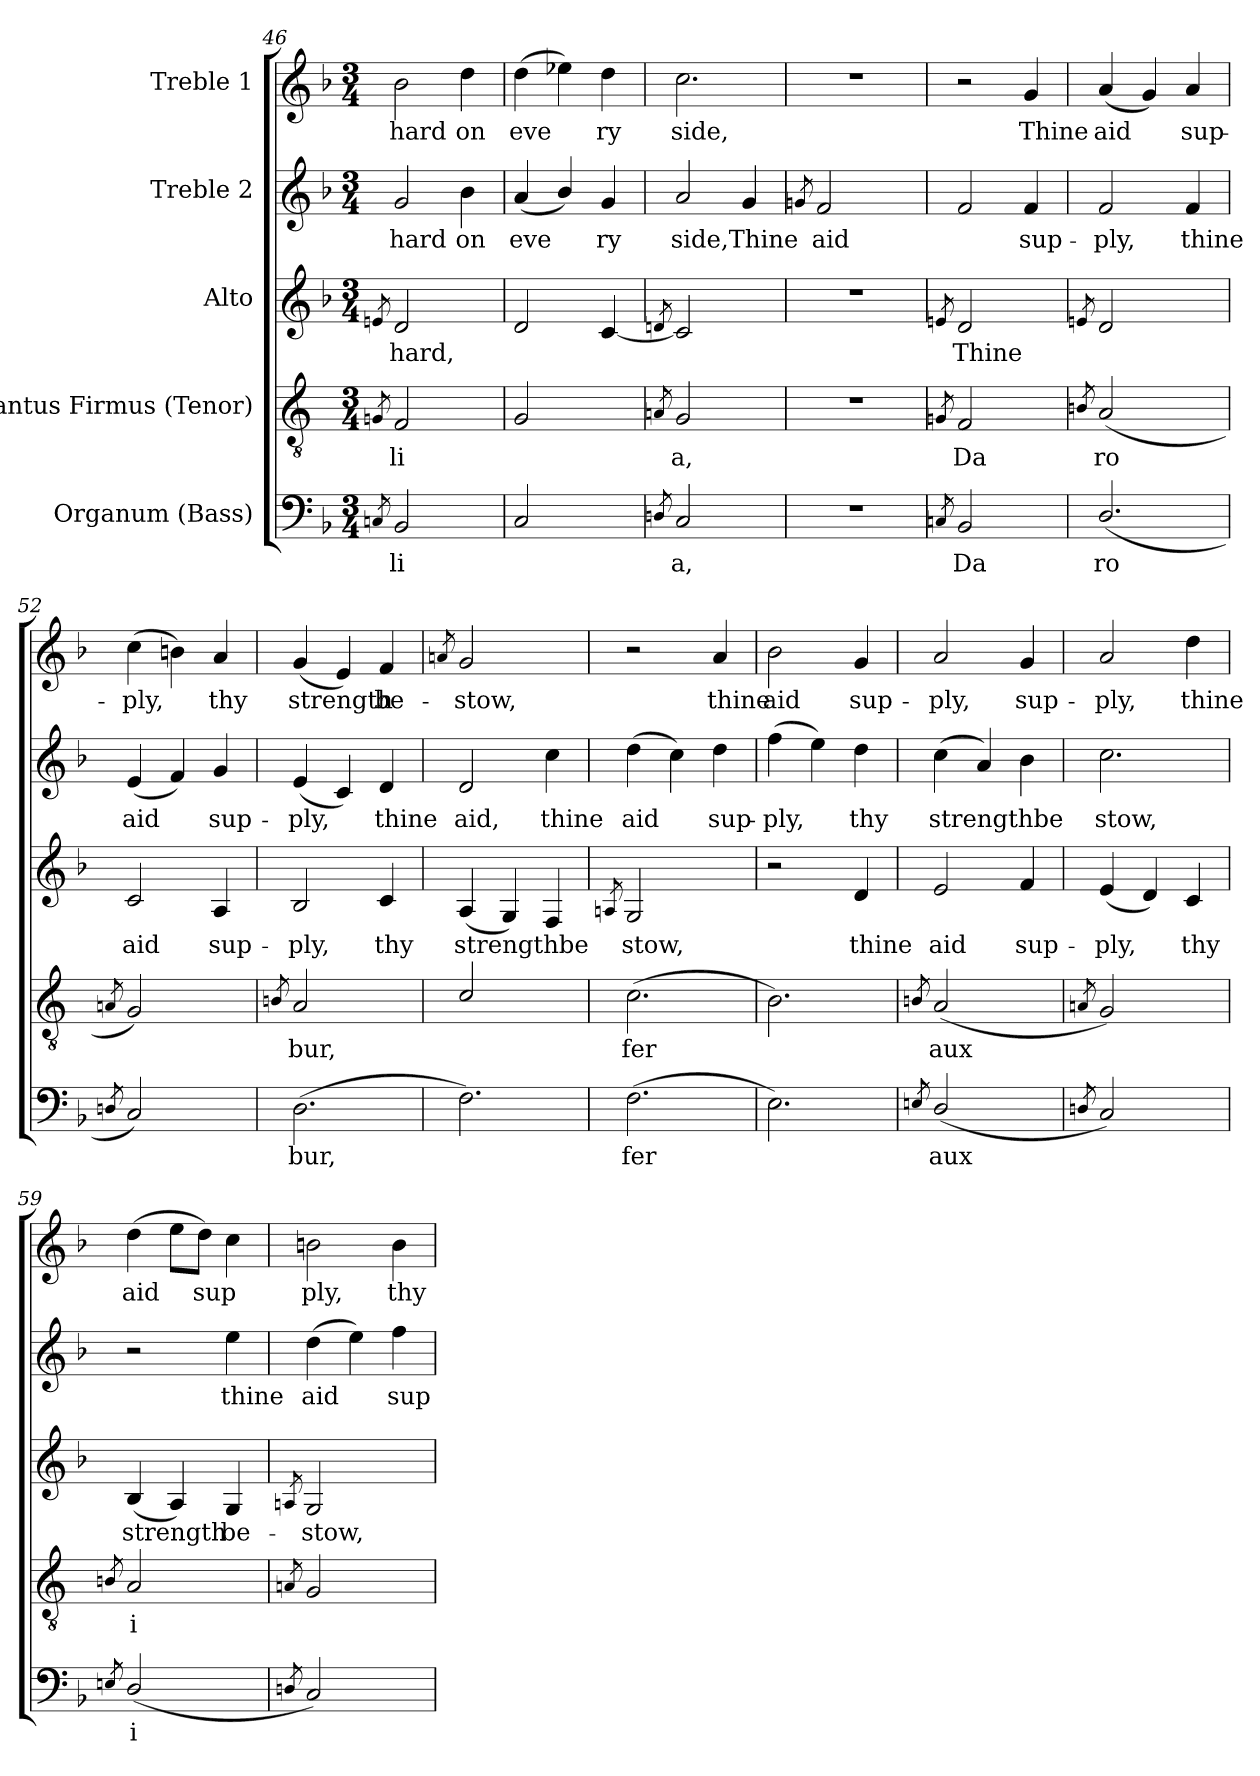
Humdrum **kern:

**kern	**text	**kern	**text	**kern	**text	**kern	**text	**kern	**text
*part5	*part5	*part4	*part4	*part3	*part3	*part2	*part2	*part1	*part1
*staff5	*staff5	*staff4	*staff4	*staff3	*staff3	*staff2	*staff2	*staff1	*staff1
*I"Organum (Bass)	*	*I"Cantus Firmus (Tenor)	*	*I"Alto	*	*I"Treble 2	*	*I"Treble 1	*
*clefF4	*	*clefGv2	*	*clefG2	*	*clefG2	*	*clefG2	*
*	*	*ITrd-3c-5	*	*	*	*	*	*	*
*k[b-]	*	*k[b-]	*	*k[b-]	*	*k[b-]	*	*k[b-]	*
*F:	*	*F:	*	*F:	*	*F:	*	*F:	*
*M3/4	*	*M3/4	*	*M3/4	*	*M3/4	*	*M3/4	*
=46	=46	=46	=46	=46	=46	=46	=46	=46	=46
8qCn/	.	8qcn/	.	8qen/	.	.	.	.	.
!	!LO:LY:b:cj	!	!LO:LY:b:cj	!	!LO:LY:b:cj	!	!LO:LY:b:cj	!	!LO:LY:b:cj
2BB-/	-li-	2B-/	-li-	2d/	hard,	2g/	hard	2b-\	hard
!	!	!	!	!	!	!	!LO:LY:b:cj	!	!LO:LY:b:cj
4ryy	.	4ryy	.	4ryy	.	4b-\	on	4dd\	on
=47	=47	=47	=47	=47	=47	=47	=47	=47	=47
!	!LO:LY:b:cj	!	!LO:LY:b:cj	!	!LO:LY:b:cj	!	!LO:LY:b:cj	!	!LO:LY:b:cj
2C/	--	2c/	--	2d/	.	(<4a/	eve-	(>4dd\	eve-
!	!	!	!	!	!	!	!LO:LY:b:cj	!	!LO:LY:b:cj
.	.	.	.	.	.	4b-/)	--	4ee-X\)	--
!	!	!	!	!	!LO:LY:b:cj	!	!LO:LY:b:cj	!	!LO:LY:b:cj
4ryy	.	4ryy	.	[<4c/	.	4g/	-ry	4dd\	-ry
=48	=48	=48	=48	=48	=48	=48	=48	=48	=48
8qDn/	.	8qdn/	.	8qdn/	.	.	.	.	.
!	!LO:LY:b:cj	!	!LO:LY:b:cj	!	!LO:LY:b:cj	!	!LO:LY:b:cj	!	!LO:LY:b:cj
2C/	-a,	2c/	-a,	2c/]	.	2a/	side,Thine	2.cc\	side,
!	!	!	!	!	!	!	!LO:LY:b:cj	!	!
4ryy	.	4ryy	.	4ryy	.	4g/	.	.	.
=49!	=49!	=49!	=49!	=49!	=49!	=49!	=49!	=49!	=49!
.	.	.	.	.	.	8qgn/	.	.	.
!	!	!	!	!	!	!	!LO:LY:b:cj	!	!
2.r	.	2.r	.	2.r	.	2f/	aid	2.r	.
.	.	.	.	.	.	4ryy	.	.	.
=50	=50	=50	=50	=50	=50	=50	=50	=50	=50
8qCn/	.	8qcn/	.	8qen/	.	.	.	.	.
!	!LO:LY:b:cj	!	!LO:LY:b:cj	!	!LO:LY:b:cj	!	!LO:LY:b:cj	!	!
2BB-/	Da	2B-/	Da	2d/	Thine	2f/	.	2r	.
!	!	!	!	!	!	!	!LO:LY:b:cj	!	!LO:LY:b:cj
4ryy	.	4ryy	.	4ryy	.	4f/	sup-	4g/	Thine
=51	=51	=51	=51	=51	=51	=51	=51	=51	=51
.	.	8qen/	.	8qen/	.	.	.	.	.
!	!LO:LY:b:cj	!	!LO:LY:b:cj	!	!LO:LY:b:cj	!	!LO:LY:b:cj	!	!LO:LY:b:cj
(<2.D/	ro-	(<2d/	ro-	2d/	.	2f/	-ply,	(<4a/	aid
!	!	!	!	!	!	!	!	!	!LO:LY:b:cj
.	.	.	.	.	.	.	.	4g/)	.
!	!	!	!	!	!	!	!LO:LY:b:cj	!	!LO:LY:b:cj
.	.	4ryy	.	4ryy	.	4f/	thine	4a/	sup-
=52	=52	=52	=52	=52	=52	=52	=52	=52	=52
8qDn/	.	8qdn/	.	.	.	.	.	.	.
!	!LO:LY:b:cj	!	!LO:LY:b:cj	!	!LO:LY:b:cj	!	!LO:LY:b:cj	!	!LO:LY:b:cj
2C/)	--	2c/)	--	2c/	aid	(<4e/	aid	(>4cc\	-ply,
!	!	!	!	!	!	!	!LO:LY:b:cj	!	!LO:LY:b:cj
.	.	.	.	.	.	4f/)	.	4bn\)	.
!	!	!	!	!	!LO:LY:b:cj	!	!LO:LY:b:cj	!	!LO:LY:b:cj
4ryy	.	4ryy	.	4A/	sup-	4g/	sup-	4a/	thy
!!LO:LB:g=z
=53	=53	=53	=53	=53	=53	=53	=53	=53	=53
.	.	8qen/	.	.	.	.	.	.	.
!	!LO:LY:b:cj	!	!LO:LY:b:cj	!	!LO:LY:b:cj	!	!LO:LY:b:cj	!	!LO:LY:b:cj
(>2.D\	-bur,	2d/	-bur,	2B-/	-ply,	(<4e/	-ply,	(<4g/	strength
!	!	!	!	!	!	!	!LO:LY:b:cj	!	!LO:LY:b:cj
.	.	.	.	.	.	4c/)	.	4e/)	.
!	!	!	!	!	!LO:LY:b:cj	!	!LO:LY:b:cj	!	!LO:LY:b:cj
.	.	4ryy	.	4c/	thy	4d/	thine	4f/	be-
=54	=54	=54	=54	=54	=54	=54	=54	=54	=54
.	.	.	.	.	.	.	.	8qan/	.
!	!LO:LY:b:cj	!	!LO:LY:b:cj	!	!LO:LY:b:cj	!	!LO:LY:b:cj	!	!LO:LY:b:cj
2.F\)	.	2f/	.	(<4A/	strengthbe-	2d/	aid,	2g/	-stow,
!	!	!	!	!	!LO:LY:b:cj	!	!	!	!
.	.	.	.	4G/)	--	.	.	.	.
!	!	!	!	!	!LO:LY:b:cj	!	!LO:LY:b:cj	!	!
.	.	4ryy	.	4F/	--	4cc\	thine	4ryy	.
=55	=55	=55	=55	=55	=55	=55	=55	=55	=55
.	.	.	.	8qAn/	.	.	.	.	.
!	!LO:LY:b:cj	!	!LO:LY:b:cj	!	!LO:LY:b:cj	!	!LO:LY:b:cj	!	!
(>2.F\	fer	(>2.f\	fer	2G/	-stow,	(>4dd\	aid	2r	.
!	!	!	!	!	!	!	!LO:LY:b:cj	!	!
.	.	.	.	.	.	4cc\)	.	.	.
!	!	!	!	!	!	!	!LO:LY:b:cj	!	!LO:LY:b:cj
.	.	.	.	4ryy	.	4dd\	sup-	4a/	thine
=56	=56	=56	=56	=56	=56	=56	=56	=56	=56
!	!LO:LY:b:cj	!	!LO:LY:b:cj	!	!	!	!LO:LY:b:cj	!	!LO:LY:b:cj
2.E\)	.	2.e\)	.	2r	.	(>4ff\	-ply,	2b-\	aid
!	!	!	!	!	!	!	!LO:LY:b:cj	!	!
.	.	.	.	.	.	4ee\)	.	.	.
!	!	!	!	!	!LO:LY:b:cj	!	!LO:LY:b:cj	!	!LO:LY:b:cj
.	.	.	.	4d/	thine	4dd\	thy	4g/	sup-
=57	=57	=57	=57	=57	=57	=57	=57	=57	=57
8qEn/	.	8qen/	.	.	.	.	.	.	.
!	!LO:LY:b:cj	!	!LO:LY:b:cj	!	!LO:LY:b:cj	!	!LO:LY:b:cj	!	!LO:LY:b:cj
(<2D/	aux-	(<2d/	aux-	2e/	aid	(>4cc\	strengthbe-	2a/	-ply,
!	!	!	!	!	!	!	!LO:LY:b:cj	!	!
.	.	.	.	.	.	4a/)	--	.	.
!	!	!	!	!	!LO:LY:b:cj	!	!LO:LY:b:cj	!	!LO:LY:b:cj
4ryy	.	4ryy	.	4f/	sup-	4b-\	--	4g/	sup-
=58	=58	=58	=58	=58	=58	=58	=58	=58	=58
8qDn/	.	8qdn/	.	.	.	.	.	.	.
!	!LO:LY:b:cj	!	!LO:LY:b:cj	!	!LO:LY:b:cj	!	!LO:LY:b:cj	!	!LO:LY:b:cj
2C/)	--	2c/)	--	(<4e/	-ply,	2.cc\	-stow,	2a/	-ply,
!	!	!	!	!	!LO:LY:b:cj	!	!	!	!
.	.	.	.	4d/)	.	.	.	.	.
!	!	!	!	!	!LO:LY:b:cj	!	!	!	!LO:LY:b:cj
4ryy	.	4ryy	.	4c/	thy	.	.	4dd\	thine
=59	=59	=59	=59	=59	=59	=59	=59	=59	=59
8qEn/	.	8qen/	.	.	.	.	.	.	.
!	!LO:LY:b:cj	!	!LO:LY:b:cj	!	!LO:LY:b:cj	!	!	!	!LO:LY:b:cj
(<2D/	-i-	2d/	-i-	(<4B-/	strength	2r	.	(>4dd\	aid
!	!	!	!	!	!LO:LY:b:cj	!	!	!	!LO:LY:b:cj
.	.	.	.	4A/)	.	.	.	8ee\L	.
!	!	!	!	!	!	!	!	!	!LO:LY:b:cj
.	.	.	.	.	.	.	.	8dd\J)	sup-
!	!	!	!	!	!LO:LY:b:cj	!	!LO:LY:b:cj	!	!LO:LY:b:cj
4ryy	.	4ryy	.	4G/	be-	4ee\	thine	4cc\	--
!!LO:PB:g=z
=60	=60	=60	=60	=60	=60	=60	=60	=60	=60
8qDn/	.	8qdn/	.	8qAn/	.	.	.	.	.
!	!LO:LY:b:cj	!	!LO:LY:b:cj	!	!LO:LY:b:cj	!	!LO:LY:b:cj	!	!LO:LY:b:cj
2C/)	--	2c/	--	2G/	-stow,	(>4dd\	aid	2bn\	-ply,
!	!	!	!	!	!	!	!LO:LY:b:cj	!	!
.	.	.	.	.	.	4ee\)	.	.	.
!	!	!	!	!	!	!	!LO:LY:b:cj	!	!LO:LY:b:cj
4ryy	.	4ryy	.	4ryy	.	4ff\	sup-	4b\	thy
=	=	=	=	=	=	=	=	=	=
*-	*-	*-	*-	*-	*-	*-	*-	*-	*-
